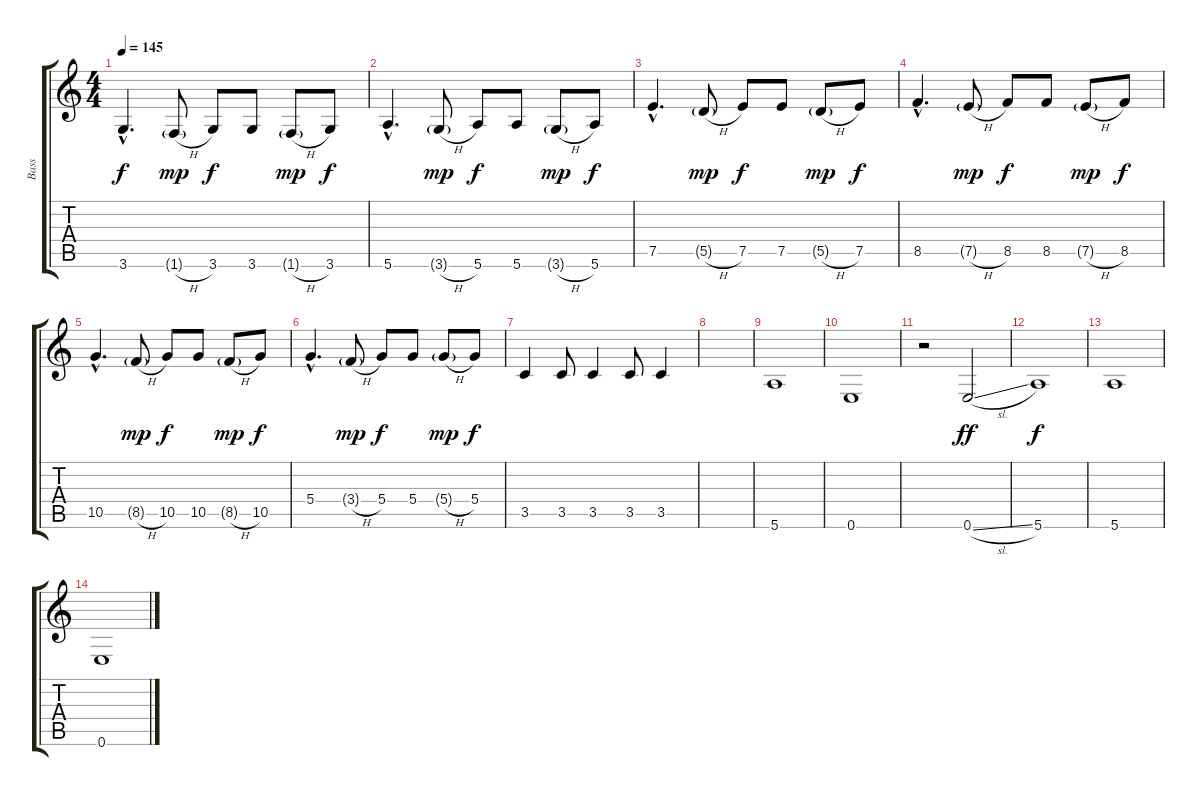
\track ("Bass" "Bass") {instrument synthbass2}
\staff {score tabs}
\tuning (E4 B3 G3 D3 A2 E2) {hide}
\ts (4 4)
\tempo 145
\clef g2
\ks c
3.6{hac}.4{d dy f} 1.6{h g}.8{dy mp} 3.6.8{dy f} 3.6.8 1.6{h g}.8{dy mp} 3.6.8{dy f} |
5.6{hac}.4{d} 3.6{h g}.8{dy mp} 5.6.8{dy f} 5.6.8 3.6{h g}.8{dy mp} 5.6.8{dy f} |
7.5{hac}.4{d} 5.5{h g}.8{dy mp} 7.5.8{dy f} 7.5.8 5.5{h g}.8{dy mp} 7.5.8{dy f} |
8.5{hac}.4{d} 7.5{h g}.8{dy mp} 8.5.8{dy f} 8.5.8 7.5{h g}.8{dy mp} 8.5.8{dy f} |
10.5{hac}.4{d} 8.5{h g}.8{dy mp} 10.5.8{dy f} 10.5.8 8.5{h g}.8{dy mp} 10.5.8{dy f} |
5.4{hac}.4{d} 3.4{h g}.8{dy mp} 5.4.8{dy f} 5.4.8 5.4{h g}.8{dy mp} 5.4.8{dy f} |
3.5.4 3.5.8 3.5.4 3.5.8 3.5.4 |
|
5.6.1 |
0.6.1 |
r.2 0.6{sl}.2{dy ff} |
5.6.1{dy f} |
5.6.1 |
0.6.1
